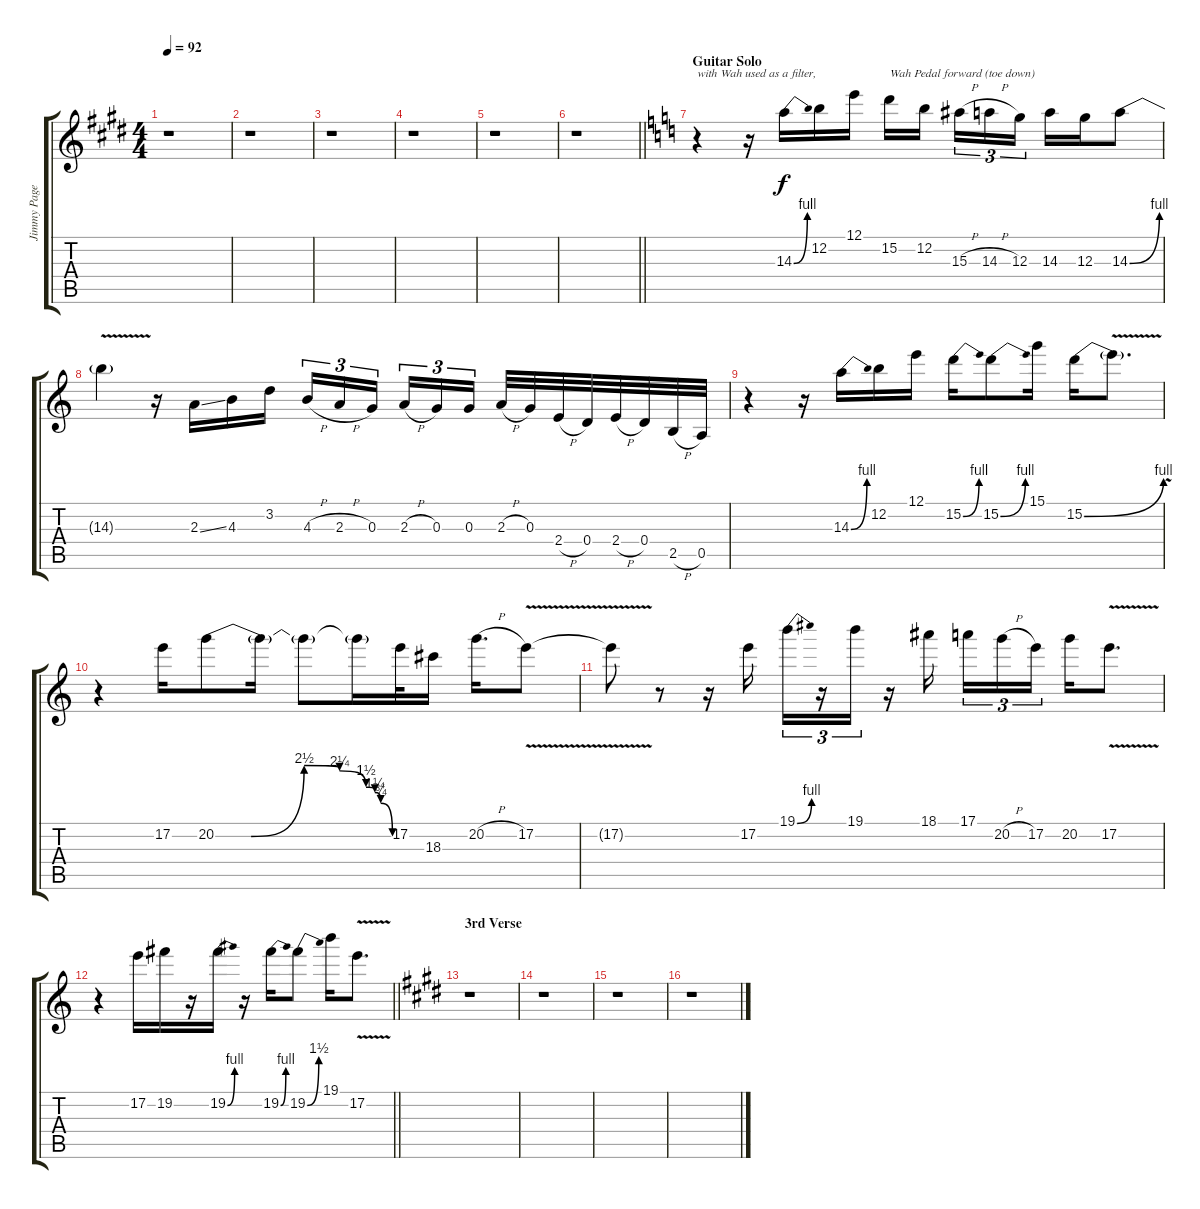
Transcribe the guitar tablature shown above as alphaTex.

\track ("Jimmy Page Guitar 2 (w/dist)" "Jimmy Page") {instrument distortionguitar}
\staff {score tabs}
\tuning (E4 B3 G3 D3 A2 E2) {hide}
\ts (4 4)
\tempo 92
\clef g2
\ks e
r.1{dy f} |
r.1 |
r.1 |
r.1 |
r.1 |
\barLineRight lightlight
r.1 |
\section ("" "Guitar Solo")
\ks c
r.4{txt "with Wah used as a filter," volume 16} r.16 14.3{be (bend 0 0 60 4)}.16 12.2.16 12.1.16 15.2.16{txt "Wah Pedal forward (toe down)"} 12.2.16{beam splitsecondary} 15.3{h}.16{tu (3 2)} 14.3{h}.16{tu (3 2)} 12.3.16{tu (3 2)} 14.3.16 12.3.16 14.3{be (bend 0 0 60 4)}.8 |
14.3{v t}.4 r.16 2.3{ss}.16 4.3.16 3.2.16 4.3{h}.16{tu (3 2)} 2.3{h}.16{tu (3 2)} 0.3.16{tu (3 2) beam splitsecondary} 2.3{h}.16{tu (3 2)} 0.3.16{tu (3 2)} 0.3.16{tu (3 2)} 2.3{h}.32 0.3.32 2.4{h}.32 0.4.32 2.4{h}.32 0.4.32 2.5{h}.32 0.5.32 |
r.4 r.16 14.3{be (bend 0 0 60 4)}.16 12.2.16 12.1.16 15.2{be (bend 0 0 60 4)}.16 15.2{be (bend 0 0 60 4)}.8 15.1.16 15.2{be (bend 0 0 60 4)}.16 15.2{v t}.8{d} |
r.4 17.2.16 20.2{be (custom 0 0 12 0 30 10 42 9 51 6 54 5 56 3 60 0)}.8 20.2{t}.16 20.2{t}.8 20.2{t}.16 17.2.32 18.3.16 20.2{h}.16{d} 17.2{v}.8 |
17.2{t}.8 r.8 r.16 17.2.16 19.1{be (bend 0 0 60 4)}.16{tu (3 2)} r.16{tu (3 2)} 19.1.16{tu (3 2)} r.16 18.1.16{beam splitsecondary} 17.1.16{tu (3 2)} 20.2{h}.16{tu (3 2)} 17.2.16{tu (3 2)} 20.2.16 17.2{v}.8{d} |
\barLineRight lightlight
r.4 17.2.16 19.2.16 r.16 19.2{be (bend 0 0 60 4)}.16 r.16 19.2{be (bend 0 0 60 4)}.16 19.2{be (bend 0 0 60 6)}.8 19.1.16 17.2{v}.8{d} |
\section ("" "3rd Verse")
\ks e
r.1 |
r.1 |
r.1 |
r.1
